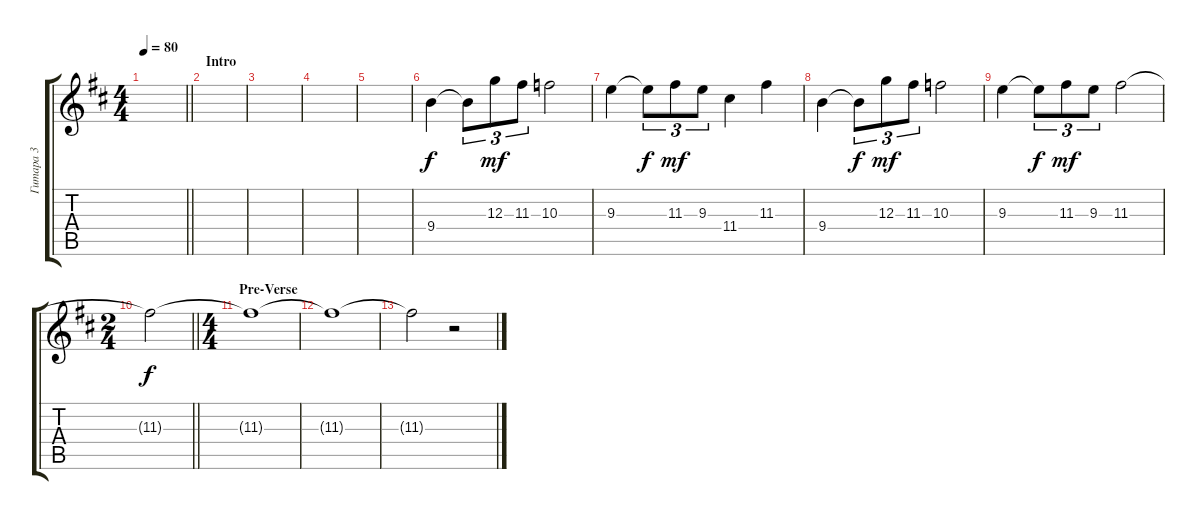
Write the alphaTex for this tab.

\track ("Гитара 3" "Гитара 3") {instrument distortionguitar}
\staff {score tabs}
\tuning (E4 B3 G3 D3 A2 E2) {hide}
\ts (4 4)
\tempo 80
\clef g2
\barLineRight lightlight
\ks bminor
|
\section ("" "Intro")
|
|
|
|
9.4.4 9.4{t}.8{tu (3 2) dy f} 12.3.8{tu (3 2) dy mf} 11.3.8{tu (3 2)} 10.3.2 |
9.3.4 9.3{t}.8{tu (3 2) dy f} 11.3.8{tu (3 2) dy mf} 9.3.8{tu (3 2)} 11.4.4 11.3.4 |
9.4.4 9.4{t}.8{tu (3 2) dy f} 12.3.8{tu (3 2) dy mf} 11.3.8{tu (3 2)} 10.3.2 |
9.3.4 9.3{t}.8{tu (3 2) dy f} 11.3.8{tu (3 2) dy mf} 9.3.8{tu (3 2)} 11.3.2 |
\ts (2 4)
\barLineRight lightlight
11.3{t}.2{dy f} |
\ts (4 4)
\section ("" "Pre-Verse")
11.3{t}.1 |
11.3{t}.1 |
11.3{t}.2 r.2
